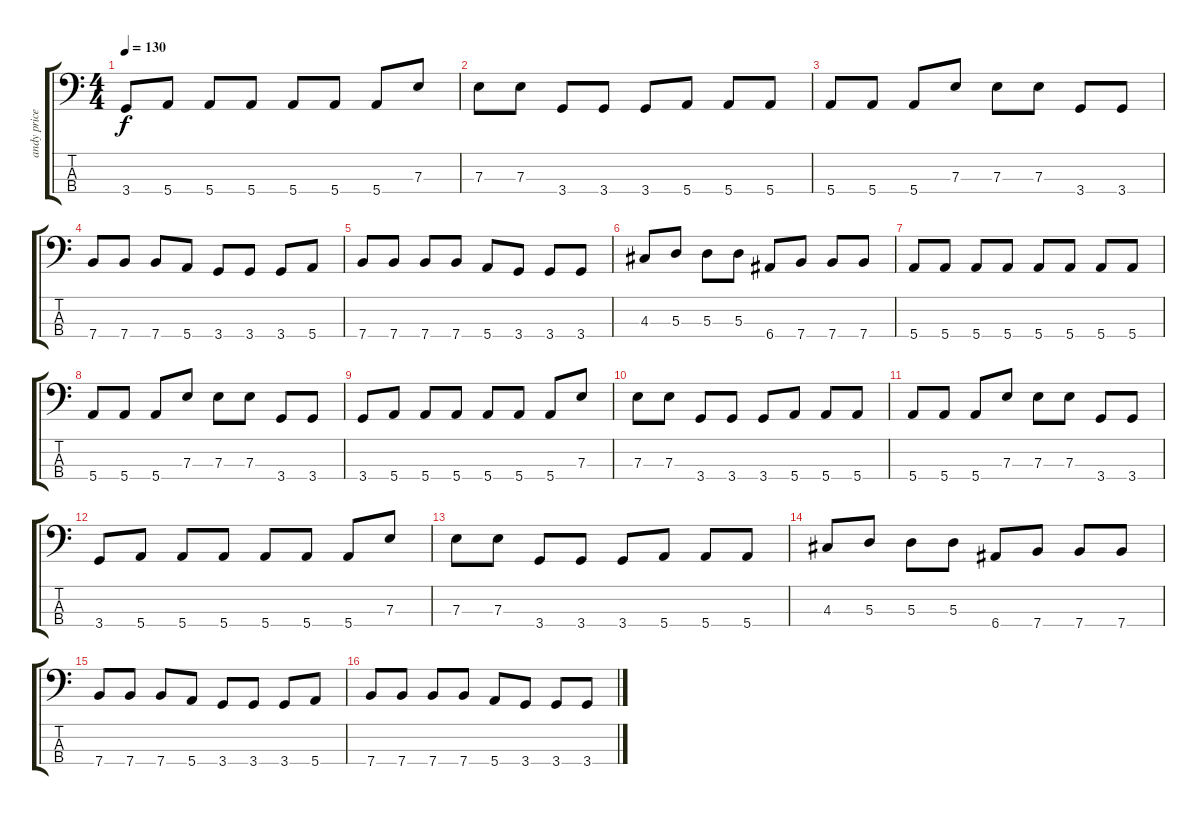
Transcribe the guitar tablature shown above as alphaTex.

\track ("andy price" "andy price") {instrument electricbasspick}
\staff {score tabs}
\tuning (G2 D2 A1 E1) {hide}
\ts (4 4)
\tempo 130
\clef f4
\ks c
3.4.8{dy f} 5.4.8 5.4.8 5.4.8 5.4.8 5.4.8 5.4.8 7.3.8 |
7.3.8 7.3.8 3.4.8 3.4.8 3.4.8 5.4.8 5.4.8 5.4.8 |
5.4.8 5.4.8 5.4.8 7.3.8 7.3.8 7.3.8 3.4.8 3.4.8 |
7.4.8 7.4.8 7.4.8 5.4.8 3.4.8 3.4.8 3.4.8 5.4.8 |
7.4.8 7.4.8 7.4.8 7.4.8 5.4.8 3.4.8 3.4.8 3.4.8 |
4.3.8 5.3.8 5.3.8 5.3.8 6.4.8 7.4.8 7.4.8 7.4.8 |
5.4.8 5.4.8 5.4.8 5.4.8 5.4.8 5.4.8 5.4.8 5.4.8 |
5.4.8 5.4.8 5.4.8 7.3.8 7.3.8 7.3.8 3.4.8 3.4.8 |
3.4.8 5.4.8 5.4.8 5.4.8 5.4.8 5.4.8 5.4.8 7.3.8 |
7.3.8 7.3.8 3.4.8 3.4.8 3.4.8 5.4.8 5.4.8 5.4.8 |
5.4.8 5.4.8 5.4.8 7.3.8 7.3.8 7.3.8 3.4.8 3.4.8 |
3.4.8 5.4.8 5.4.8 5.4.8 5.4.8 5.4.8 5.4.8 7.3.8 |
7.3.8 7.3.8 3.4.8 3.4.8 3.4.8 5.4.8 5.4.8 5.4.8 |
4.3.8 5.3.8 5.3.8 5.3.8 6.4.8 7.4.8 7.4.8 7.4.8 |
7.4.8 7.4.8 7.4.8 5.4.8 3.4.8 3.4.8 3.4.8 5.4.8 |
7.4.8 7.4.8 7.4.8 7.4.8 5.4.8 3.4.8 3.4.8 3.4.8
